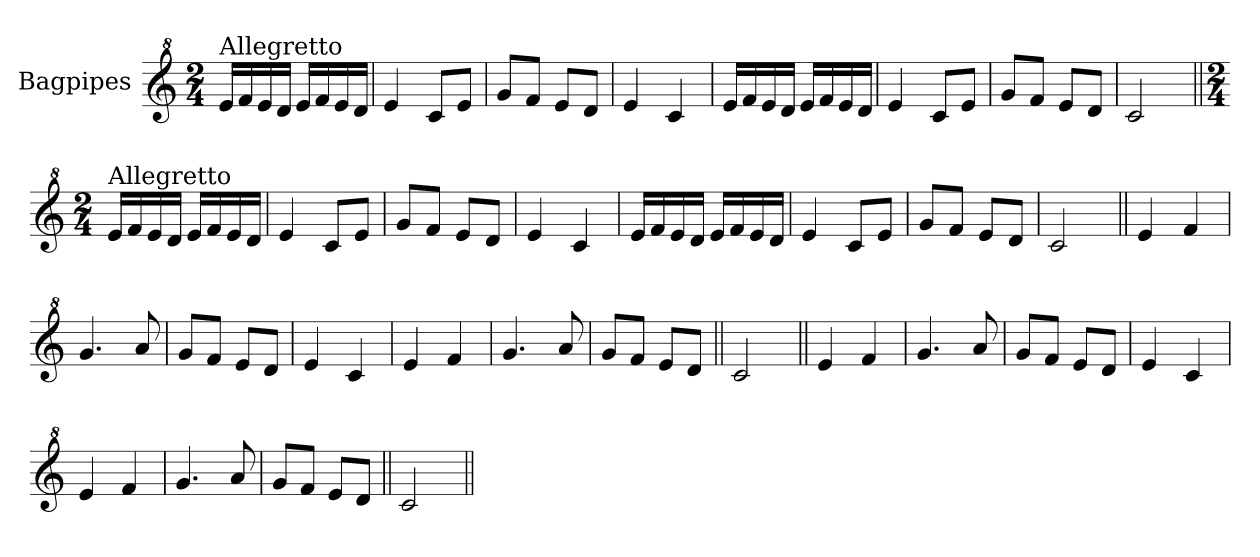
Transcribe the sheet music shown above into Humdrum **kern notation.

**kern
*part1
*staff1
*I"Bagpipes
*I'Bag
*clefG^2
*k[]
*M2/4
=1
!LO:TX:a:t=Allegretto
16eeLL
16ff
16ee
16ddJJ
16eeLL
16ff
16ee
16ddJJ
=
4ee
8ccL
8eeJ
=
8ggL
8ffJ
8eeL
8ddJ
=
4ee
4cc
=
16eeLL
16ff
16ee
16ddJJ
16eeLL
16ff
16ee
16ddJJ
=
4ee
8ccL
8eeJ
=
8ggL
8ffJ
8eeL
8ddJ
=
2cc
=||
*M2/4
!LO:TX:a:t=Allegretto
16eeLL
16ff
16ee
16ddJJ
16eeLL
16ff
16ee
16ddJJ
=
4ee
8ccL
8eeJ
=
8ggL
8ffJ
8eeL
8ddJ
=
4ee
4cc
=
16eeLL
16ff
16ee
16ddJJ
16eeLL
16ff
16ee
16ddJJ
=
4ee
8ccL
8eeJ
=
8ggL
8ffJ
8eeL
8ddJ
=
2cc
=||
4ee
4ff
=
4.gg
8aa
=
8ggL
8ffJ
8eeL
8ddJ
=
4ee
4cc
=
4ee
4ff
=
4.gg
8aa
=
8ggL
8ffJ
8eeL
8ddJ
=||
2cc
=||
4ee
4ff
=
4.gg
8aa
=
8ggL
8ffJ
8eeL
8ddJ
=
4ee
4cc
=
4ee
4ff
=
4.gg
8aa
=
8ggL
8ffJ
8eeL
8ddJ
=||
2cc
=||
*-
